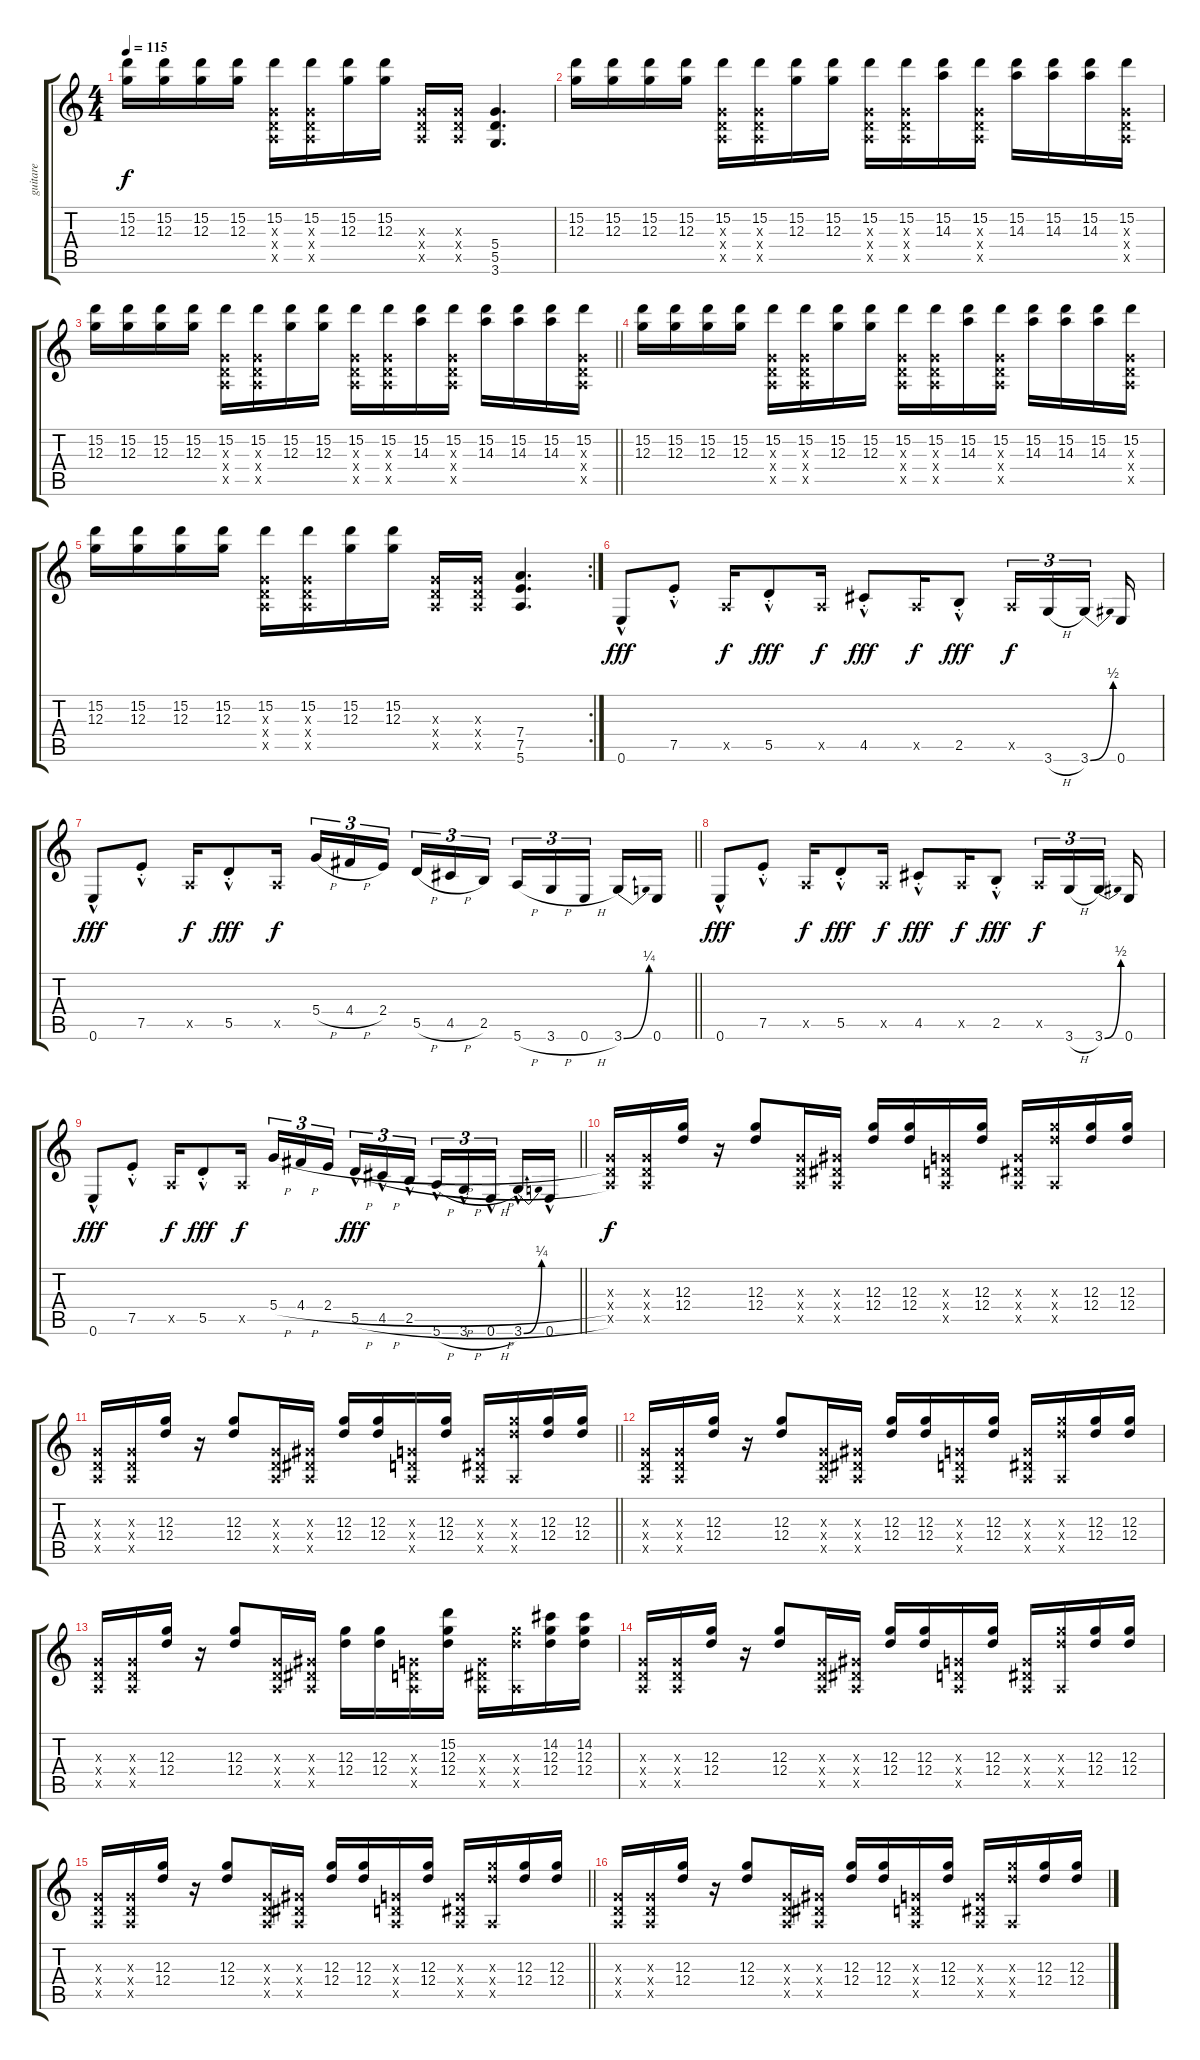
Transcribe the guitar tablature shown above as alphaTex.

\track ("guitare" "guitare") {instrument overdrivenguitar}
\staff {score tabs}
\tuning (E4 B3 G3 D3 A2 E2) {hide}
\ts (4 4)
\tempo 115
\clef g2
\ks c
(15.2 12.3).16{dy f} (15.2 12.3).16 (15.2 12.3).16 (15.2 12.3).16 (15.2 0.3{x} 0.4{x} 0.5{x}).16 (15.2 0.3{x} 0.4{x} 0.5{x}).16 (15.2 12.3).16 (15.2 12.3).16 (0.3{x} 0.4{x} 0.5{x}).16 (0.3{x} 0.4{x} 0.5{x}).16 (5.4 5.5 3.6).4{d} |
(15.2 12.3).16 (15.2 12.3).16 (15.2 12.3).16 (15.2 12.3).16 (15.2 0.3{x} 0.4{x} 0.5{x}).16 (15.2 0.3{x} 0.4{x} 0.5{x}).16 (15.2 12.3).16 (15.2 12.3).16 (15.2 0.3{x} 0.4{x} 0.5{x}).16 (15.2 0.3{x} 0.4{x} 0.5{x}).16 (15.2 14.3).16 (15.2 0.3{x} 0.4{x} 0.5{x}).16 (15.2 14.3).16 (15.2 14.3).16 (15.2 14.3).16 (15.2 0.3{x} 0.4{x} 0.5{x}).16 |
\barLineRight lightlight
(15.2 12.3).16 (15.2 12.3).16 (15.2 12.3).16 (15.2 12.3).16 (15.2 0.3{x} 0.4{x} 0.5{x}).16 (15.2 0.3{x} 0.4{x} 0.5{x}).16 (15.2 12.3).16 (15.2 12.3).16 (15.2 0.3{x} 0.4{x} 0.5{x}).16 (15.2 0.3{x} 0.4{x} 0.5{x}).16 (15.2 14.3).16 (15.2 0.3{x} 0.4{x} 0.5{x}).16 (15.2 14.3).16 (15.2 14.3).16 (15.2 14.3).16 (15.2 0.3{x} 0.4{x} 0.5{x}).16 |
(15.2 12.3).16 (15.2 12.3).16 (15.2 12.3).16 (15.2 12.3).16 (15.2 0.3{x} 0.4{x} 0.5{x}).16 (15.2 0.3{x} 0.4{x} 0.5{x}).16 (15.2 12.3).16 (15.2 12.3).16 (15.2 0.3{x} 0.4{x} 0.5{x}).16 (15.2 0.3{x} 0.4{x} 0.5{x}).16 (15.2 14.3).16 (15.2 0.3{x} 0.4{x} 0.5{x}).16 (15.2 14.3).16 (15.2 14.3).16 (15.2 14.3).16 (15.2 0.3{x} 0.4{x} 0.5{x}).16 |
\rc 2
(15.2 12.3).16 (15.2 12.3).16 (15.2 12.3).16 (15.2 12.3).16 (15.2 0.3{x} 0.4{x} 0.5{x}).16 (15.2 0.3{x} 0.4{x} 0.5{x}).16 (15.2 12.3).16 (15.2 12.3).16 (0.3{x} 0.4{x} 0.5{x}).16 (0.3{x} 0.4{x} 0.5{x}).16 (7.4 7.5 5.6).4{d} |
0.6{hac}.8{dy fff} 7.5{hac st}.8 0.5{x}.16{dy f} 5.5{hac st}.8{dy fff} 0.5{x}.16{dy f} 4.5{hac st}.8{dy fff} 0.5{x}.16{dy f} 2.5{hac st}.8{dy fff} 0.5{x}.16{tu (3 2) dy f} 3.6{h}.16{tu (3 2)} 3.6{be (bend 0 0 60 2)}.16{tu (3 2) beam splitsecondary} 0.6.16 |
\barLineRight lightlight
0.6{hac}.8{dy fff} 7.5{hac st}.8 0.5{x}.16{dy f} 5.5{hac st}.8{dy fff} 0.5{x}.16{dy f} 5.4{h}.16{tu (3 2)} 4.4{h}.16{tu (3 2)} 2.4.16{tu (3 2) beam splitsecondary} 5.5{h}.16{tu (3 2)} 4.5{h}.16{tu (3 2)} 2.5.16{tu (3 2)} 5.6{h}.16{tu (3 2)} 3.6{h}.16{tu (3 2)} 0.6{h}.16{tu (3 2) beam splitsecondary} 3.6{be (bend 0 0 60 1)}.16 0.6.16 |
0.6{hac}.8{dy fff} 7.5{hac st}.8 0.5{x}.16{dy f} 5.5{hac st}.8{dy fff} 0.5{x}.16{dy f} 4.5{hac st}.8{dy fff} 0.5{x}.16{dy f} 2.5{hac st}.8{dy fff} 0.5{x}.16{tu (3 2) dy f} 3.6{h}.16{tu (3 2)} 3.6{be (bend 0 0 60 2)}.16{tu (3 2) beam splitsecondary} 0.6.16 |
\barLineRight lightlight
0.6{hac}.8{dy fff} 7.5{hac st}.8 0.5{x}.16{dy f} 5.5{hac st}.8{dy fff} 0.5{x}.16{dy f} 5.4{h}.16{tu (3 2)} 4.4{h}.16{tu (3 2)} 2.4{h}.16{tu (3 2) beam splitsecondary} 5.5{h hac}.16{tu (3 2) dy fff} 4.5{h hac}.16{tu (3 2)} 2.5{h hac}.16{tu (3 2)} 5.6{h hac}.16{tu (3 2)} 3.6{h hac}.16{tu (3 2)} 0.6{h hac}.16{tu (3 2) beam splitsecondary} 3.6{be (bend 0 0 60 1) hac}.16 0.6{hac}.16 |
(0.3{x} 0.4{x} 0.5{x}).16{dy f} (0.3{x} 0.4{x} 0.5{x}).16 (12.3 12.4).16 r.16 (12.3 12.4).8 (0.3{x} 0.4{x} 0.5{x}).16 (1.3{x} 1.4{x} 0.5{x}).16 (12.3 12.4).16 (12.3 12.4).16 (0.3{x} 0.4{x} 0.5{x}).16 (12.3 12.4).16 (0.3{x} 1.4{x} 0.5{x}).16 (12.3{x} 12.4{x} 0.5{x}).16 (12.3 12.4).16 (12.3 12.4).16 |
\barLineRight lightlight
(0.3{x} 0.4{x} 0.5{x}).16 (0.3{x} 0.4{x} 0.5{x}).16 (12.3 12.4).16 r.16 (12.3 12.4).8 (0.3{x} 0.4{x} 0.5{x}).16 (1.3{x} 1.4{x} 0.5{x}).16 (12.3 12.4).16 (12.3 12.4).16 (0.3{x} 0.4{x} 0.5{x}).16 (12.3 12.4).16 (0.3{x} 1.4{x} 0.5{x}).16 (12.3{x} 12.4{x} 0.5{x}).16 (12.3 12.4).16 (12.3 12.4).16 |
(0.3{x} 0.4{x} 0.5{x}).16 (0.3{x} 0.4{x} 0.5{x}).16 (12.3 12.4).16 r.16 (12.3 12.4).8 (0.3{x} 0.4{x} 0.5{x}).16 (1.3{x} 1.4{x} 0.5{x}).16 (12.3 12.4).16 (12.3 12.4).16 (0.3{x} 0.4{x} 0.5{x}).16 (12.3 12.4).16 (0.3{x} 1.4{x} 0.5{x}).16 (12.3{x} 12.4{x} 0.5{x}).16 (12.3 12.4).16 (12.3 12.4).16 |
(0.3{x} 0.4{x} 0.5{x}).16 (0.3{x} 0.4{x} 0.5{x}).16 (12.3 12.4).16 r.16 (12.3 12.4).8 (0.3{x} 0.4{x} 0.5{x}).16 (1.3{x} 1.4{x} 0.5{x}).16 (12.3 12.4).16 (12.3 12.4).16 (0.3{x} 0.4{x} 0.5{x}).16 (15.2 12.3 12.4).16 (0.3{x} 1.4{x} 0.5{x}).16 (12.3{x} 12.4{x} 0.5{x}).16 (14.2 12.3 12.4).16 (14.2 12.3 12.4).16 |
(0.3{x} 0.4{x} 0.5{x}).16 (0.3{x} 0.4{x} 0.5{x}).16 (12.3 12.4).16 r.16 (12.3 12.4).8 (0.3{x} 0.4{x} 0.5{x}).16 (1.3{x} 1.4{x} 0.5{x}).16 (12.3 12.4).16 (12.3 12.4).16 (0.3{x} 0.4{x} 0.5{x}).16 (12.3 12.4).16 (0.3{x} 1.4{x} 0.5{x}).16 (12.3{x} 12.4{x} 0.5{x}).16 (12.3 12.4).16 (12.3 12.4).16 |
\barLineRight lightlight
(0.3{x} 0.4{x} 0.5{x}).16 (0.3{x} 0.4{x} 0.5{x}).16 (12.3 12.4).16 r.16 (12.3 12.4).8 (0.3{x} 0.4{x} 0.5{x}).16 (1.3{x} 1.4{x} 0.5{x}).16 (12.3 12.4).16 (12.3 12.4).16 (0.3{x} 0.4{x} 0.5{x}).16 (12.3 12.4).16 (0.3{x} 1.4{x} 0.5{x}).16 (12.3{x} 12.4{x} 0.5{x}).16 (12.3 12.4).16 (12.3 12.4).16 |
(0.3{x} 0.4{x} 0.5{x}).16 (0.3{x} 0.4{x} 0.5{x}).16 (12.3 12.4).16 r.16 (12.3 12.4).8 (0.3{x} 0.4{x} 0.5{x}).16 (1.3{x} 1.4{x} 0.5{x}).16 (12.3 12.4).16 (12.3 12.4).16 (0.3{x} 0.4{x} 0.5{x}).16 (12.3 12.4).16 (0.3{x} 1.4{x} 0.5{x}).16 (12.3{x} 12.4{x} 0.5{x}).16 (12.3 12.4).16 (12.3 12.4).16
